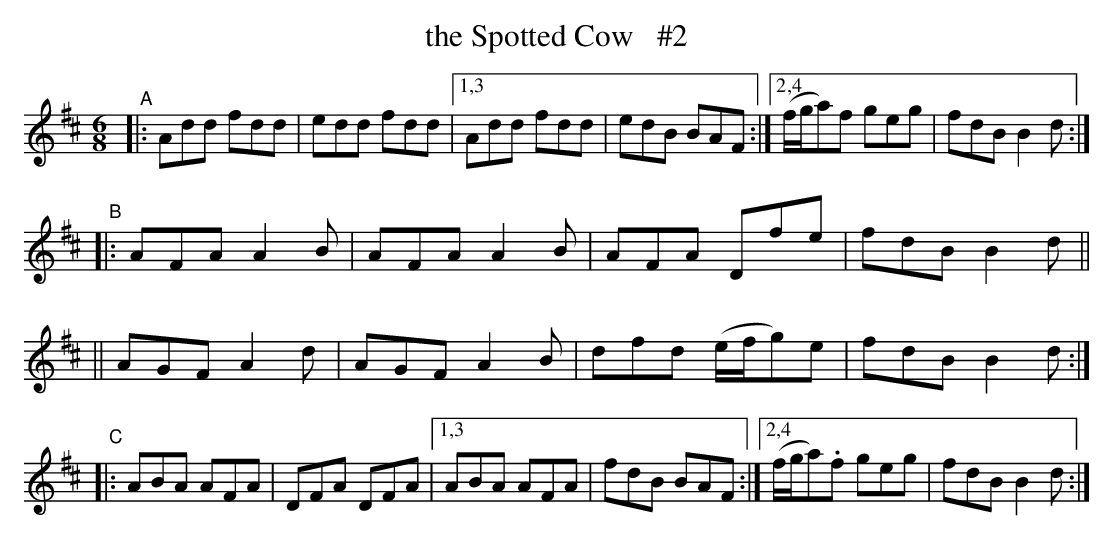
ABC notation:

X:1
T: the Spotted Cow   #2
M: 6/8
L: 1/8
K: D
"^A"\
|: Add fdd | edd fdd |[1,3 Add fdd | edB BAF :|[2,4 (f/g/a)f geg | fdB B2d :|
"^B"\
|: AFA A2B | AFA A2B | AFA Dfe | fdB B2d ||
|| AGF A2d | AGF A2B | dfd (e/f/g)e | fdB B2d :|
"^C"\
|: ABA AFA | DFA DFA |[1,3 ABA AFA | fdB BAF :|[2,4 (f/g/a).f geg | fdB B2d :|
